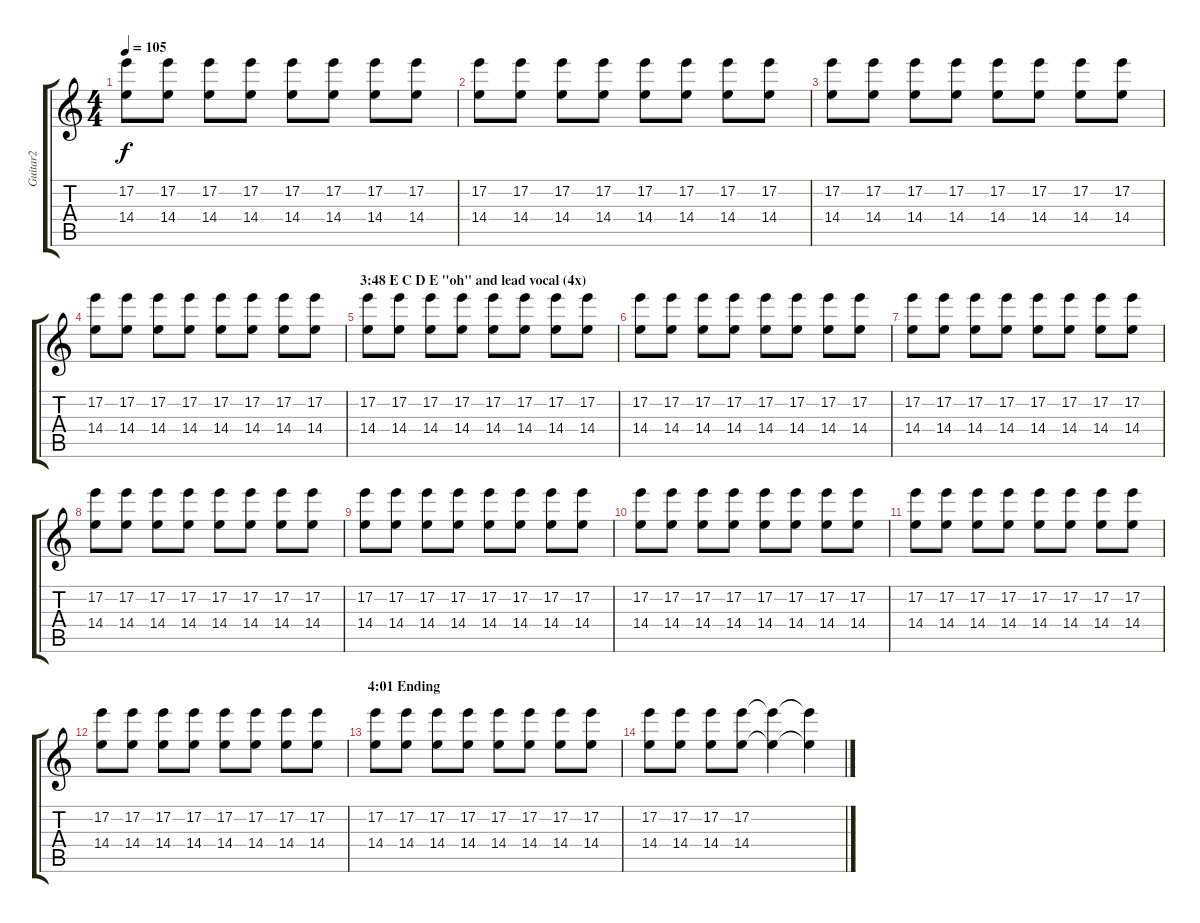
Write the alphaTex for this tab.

\track ("Guitar2" "Guitar2") {instrument acousticguitarsteel}
\staff {score tabs}
\tuning (E4 B3 G3 D3 A2 E2) {hide}
\ts (4 4)
\tempo 105
\clef g2
\ks c
(17.2 14.4).8{dy f} (17.2 14.4).8 (17.2 14.4).8 (17.2 14.4).8 (17.2 14.4).8 (17.2 14.4).8 (17.2 14.4).8 (17.2 14.4).8 |
(17.2 14.4).8 (17.2 14.4).8 (17.2 14.4).8 (17.2 14.4).8 (17.2 14.4).8 (17.2 14.4).8 (17.2 14.4).8 (17.2 14.4).8 |
(17.2 14.4).8 (17.2 14.4).8 (17.2 14.4).8 (17.2 14.4).8 (17.2 14.4).8 (17.2 14.4).8 (17.2 14.4).8 (17.2 14.4).8 |
(17.2 14.4).8 (17.2 14.4).8 (17.2 14.4).8 (17.2 14.4).8 (17.2 14.4).8 (17.2 14.4).8 (17.2 14.4).8 (17.2 14.4).8 |
\section ("" "3:48 E C D E \"oh\" and lead vocal (4x) ")
(17.2 14.4).8 (17.2 14.4).8 (17.2 14.4).8 (17.2 14.4).8 (17.2 14.4).8 (17.2 14.4).8 (17.2 14.4).8 (17.2 14.4).8 |
(17.2 14.4).8 (17.2 14.4).8 (17.2 14.4).8 (17.2 14.4).8 (17.2 14.4).8 (17.2 14.4).8 (17.2 14.4).8 (17.2 14.4).8 |
(17.2 14.4).8 (17.2 14.4).8 (17.2 14.4).8 (17.2 14.4).8 (17.2 14.4).8 (17.2 14.4).8 (17.2 14.4).8 (17.2 14.4).8 |
(17.2 14.4).8 (17.2 14.4).8 (17.2 14.4).8 (17.2 14.4).8 (17.2 14.4).8 (17.2 14.4).8 (17.2 14.4).8 (17.2 14.4).8 |
(17.2 14.4).8 (17.2 14.4).8 (17.2 14.4).8 (17.2 14.4).8 (17.2 14.4).8 (17.2 14.4).8 (17.2 14.4).8 (17.2 14.4).8 |
(17.2 14.4).8 (17.2 14.4).8 (17.2 14.4).8 (17.2 14.4).8 (17.2 14.4).8 (17.2 14.4).8 (17.2 14.4).8 (17.2 14.4).8 |
(17.2 14.4).8 (17.2 14.4).8 (17.2 14.4).8 (17.2 14.4).8 (17.2 14.4).8 (17.2 14.4).8 (17.2 14.4).8 (17.2 14.4).8 |
(17.2 14.4).8 (17.2 14.4).8 (17.2 14.4).8 (17.2 14.4).8 (17.2 14.4).8 (17.2 14.4).8 (17.2 14.4).8 (17.2 14.4).8 |
\section ("" "4:01 Ending")
(17.2 14.4).8 (17.2 14.4).8 (17.2 14.4).8 (17.2 14.4).8 (17.2 14.4).8 (17.2 14.4).8 (17.2 14.4).8 (17.2 14.4).8 |
(17.2 14.4).8 (17.2 14.4).8 (17.2 14.4).8 (17.2 14.4).8 (17.2{t} 14.4{t}).4 (17.2{t} 14.4{t}).4
